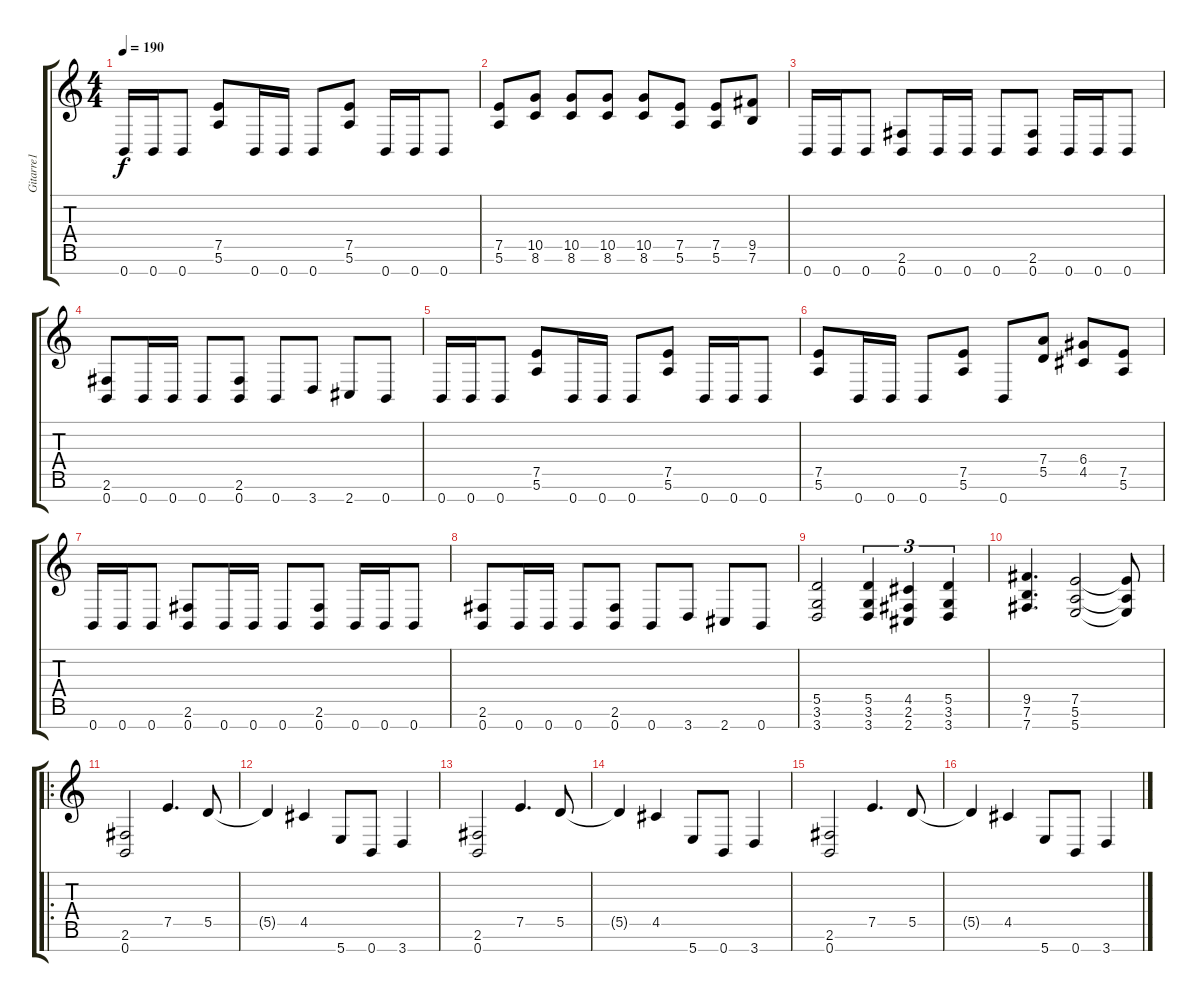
\track ("Gitarre1" "Gitarre1") {instrument distortionguitar}
\staff {score tabs}
\tuning (E4 B3 G3 D3 A2 E2 B1) {hide}
\ts (4 4)
\tempo 190
\clef g2
\ks c
0.7.16{dy f} 0.7.16 0.7.8 (7.5 5.6).8 0.7.16 0.7.16 0.7.8 (7.5 5.6).8 0.7.16 0.7.16 0.7.8 |
(7.5 5.6).8 (10.5 8.6).8 (10.5 8.6).8 (10.5 8.6).8 (10.5 8.6).8 (7.5 5.6).8 (7.5 5.6).8 (9.5 7.6).8 |
0.7.16 0.7.16 0.7.8 (2.6 0.7).8 0.7.16 0.7.16 0.7.8 (2.6 0.7).8 0.7.16 0.7.16 0.7.8 |
(2.6 0.7).8 0.7.16 0.7.16 0.7.8 (2.6 0.7).8 0.7.8 3.7.8 2.7.8 0.7.8 |
0.7.16 0.7.16 0.7.8 (7.5 5.6).8 0.7.16 0.7.16 0.7.8 (7.5 5.6).8 0.7.16 0.7.16 0.7.8 |
(7.5 5.6).8 0.7.16 0.7.16 0.7.8 (7.5 5.6).8 0.7.8 (7.4 5.5).8 (6.4 4.5).8 (7.5 5.6).8 |
0.7.16 0.7.16 0.7.8 (2.6 0.7).8 0.7.16 0.7.16 0.7.8 (2.6 0.7).8 0.7.16 0.7.16 0.7.8 |
(2.6 0.7).8 0.7.16 0.7.16 0.7.8 (2.6 0.7).8 0.7.8 3.7.8 2.7.8 0.7.8 |
(5.5 3.6 3.7).2 (5.5 3.6 3.7).4{tu (3 2)} (4.5 2.6 2.7).4{tu (3 2)} (5.5 3.6 3.7).4{tu (3 2)} |
(9.5 7.6 7.7).4{d} (7.5 5.6 5.7).2 (7.5{t} 5.6{t} 5.7{t}).8 |
\ro
(2.6 0.7).2 7.5.4{d} 5.5.8 |
5.5{t}.4 4.5.4 5.7.8 0.7.8 3.7.4 |
(2.6 0.7).2 7.5.4{d} 5.5.8 |
5.5{t}.4 4.5.4 5.7.8 0.7.8 3.7.4 |
(2.6 0.7).2 7.5.4{d} 5.5.8 |
5.5{t}.4 4.5.4 5.7.8 0.7.8 3.7.4
